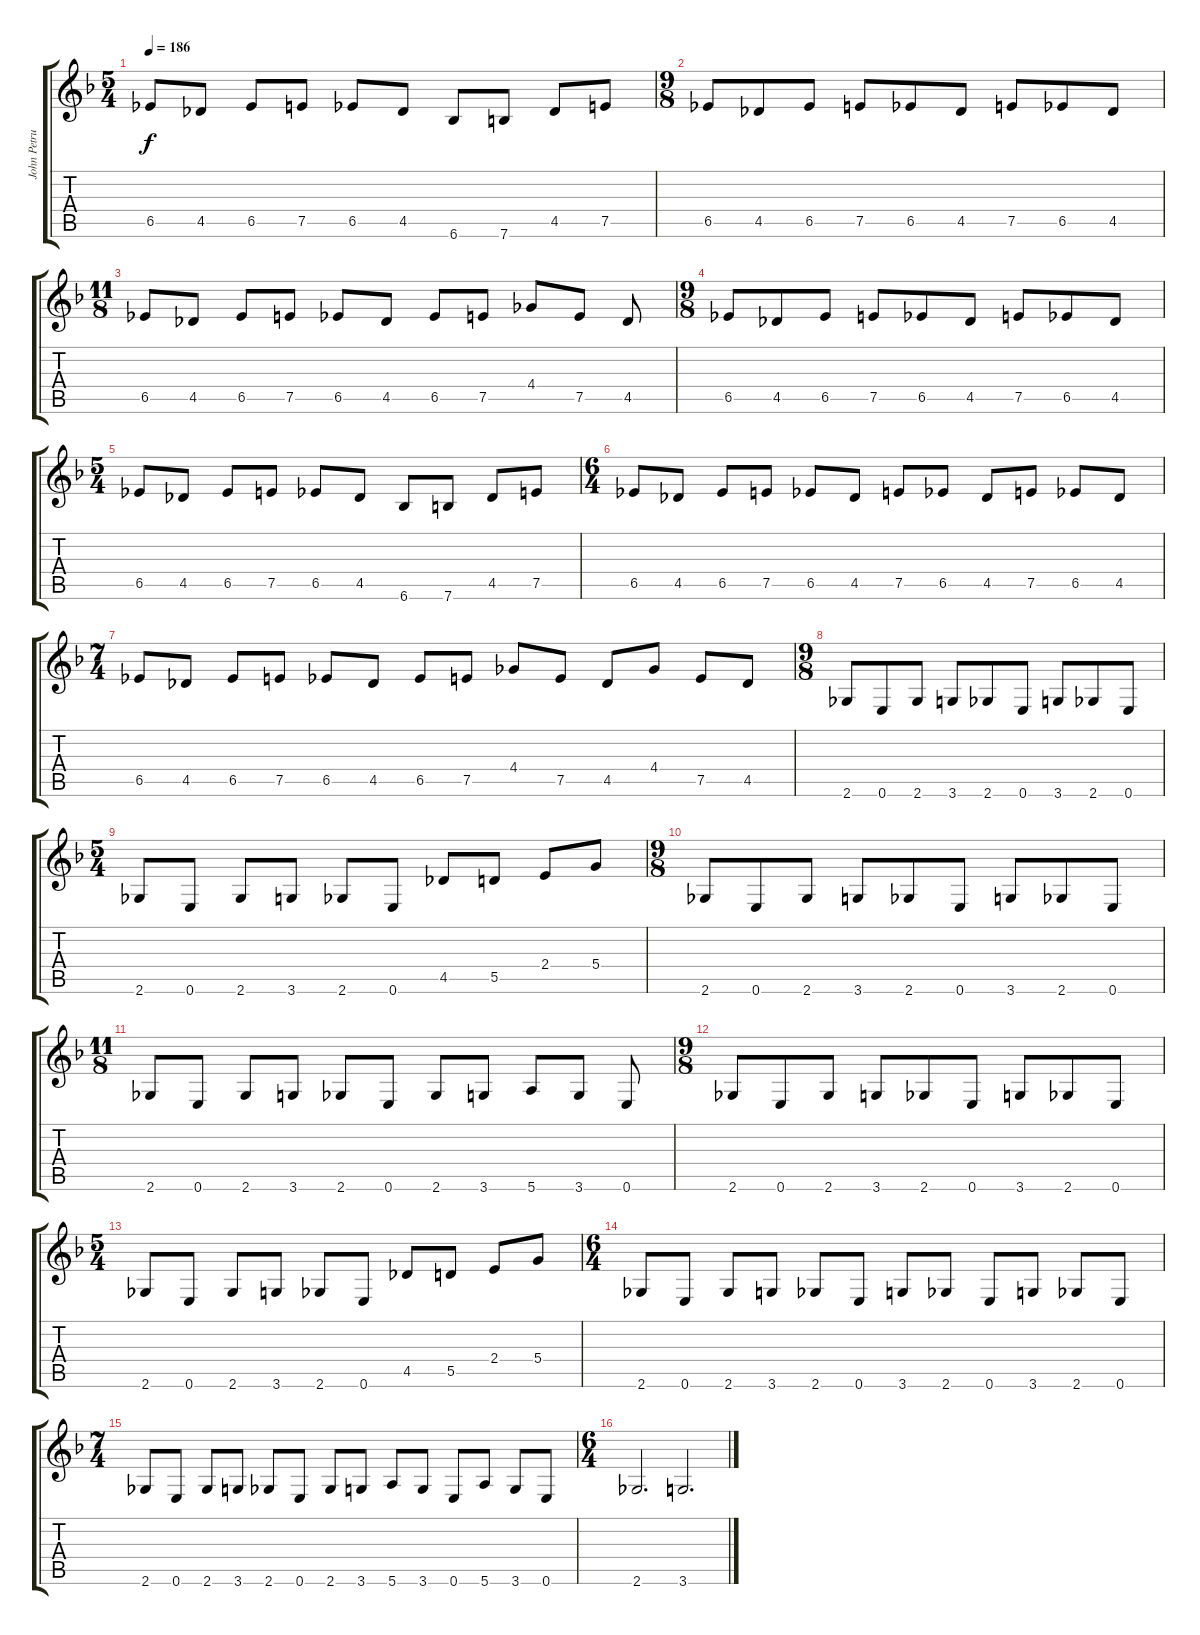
\track ("John Petrucci Gtr. 1" "John Petru") {instrument distortionguitar}
\staff {score tabs}
\tuning (E4 B3 G3 D3 A2 E2) {hide}
\ts (5 4)
\tempo 186
\clef g2
\ks dminor
6.5.8{dy f} 4.5.8 6.5.8 7.5.8 6.5.8 4.5.8 6.6.8 7.6.8 4.5.8 7.5.8 |
\ts (9 8)
6.5.8 4.5.8 6.5.8 7.5.8 6.5.8 4.5.8 7.5.8 6.5.8 4.5.8 |
\ts (11 8)
6.5.8 4.5.8 6.5.8 7.5.8 6.5.8 4.5.8 6.5.8 7.5.8 4.4.8 7.5.8 4.5.8 |
\ts (9 8)
6.5.8 4.5.8 6.5.8 7.5.8 6.5.8 4.5.8 7.5.8 6.5.8 4.5.8 |
\ts (5 4)
6.5.8 4.5.8 6.5.8 7.5.8 6.5.8 4.5.8 6.6.8 7.6.8 4.5.8 7.5.8 |
\ts (6 4)
6.5.8 4.5.8 6.5.8 7.5.8 6.5.8 4.5.8 7.5.8 6.5.8 4.5.8 7.5.8 6.5.8 4.5.8 |
\ts (7 4)
6.5.8 4.5.8 6.5.8 7.5.8 6.5.8 4.5.8 6.5.8 7.5.8 4.4.8 7.5.8 4.5.8 4.4.8 7.5.8 4.5.8 |
\ts (9 8)
2.6.8 0.6.8 2.6.8 3.6.8 2.6.8 0.6.8 3.6.8 2.6.8 0.6.8 |
\ts (5 4)
2.6.8 0.6.8 2.6.8 3.6.8 2.6.8 0.6.8 4.5.8 5.5.8 2.4.8 5.4.8 |
\ts (9 8)
2.6.8 0.6.8 2.6.8 3.6.8 2.6.8 0.6.8 3.6.8 2.6.8 0.6.8 |
\ts (11 8)
2.6.8 0.6.8 2.6.8 3.6.8 2.6.8 0.6.8 2.6.8 3.6.8 5.6.8 3.6.8 0.6.8 |
\ts (9 8)
2.6.8 0.6.8 2.6.8 3.6.8 2.6.8 0.6.8 3.6.8 2.6.8 0.6.8 |
\ts (5 4)
2.6.8 0.6.8 2.6.8 3.6.8 2.6.8 0.6.8 4.5.8 5.5.8 2.4.8 5.4.8 |
\ts (6 4)
2.6.8 0.6.8 2.6.8 3.6.8 2.6.8 0.6.8 3.6.8 2.6.8 0.6.8 3.6.8 2.6.8 0.6.8 |
\ts (7 4)
2.6.8 0.6.8 2.6.8 3.6.8 2.6.8 0.6.8 2.6.8 3.6.8 5.6.8 3.6.8 0.6.8 5.6.8 3.6.8 0.6.8 |
\ts (6 4)
2.6.2{d} 3.6.2{d}
